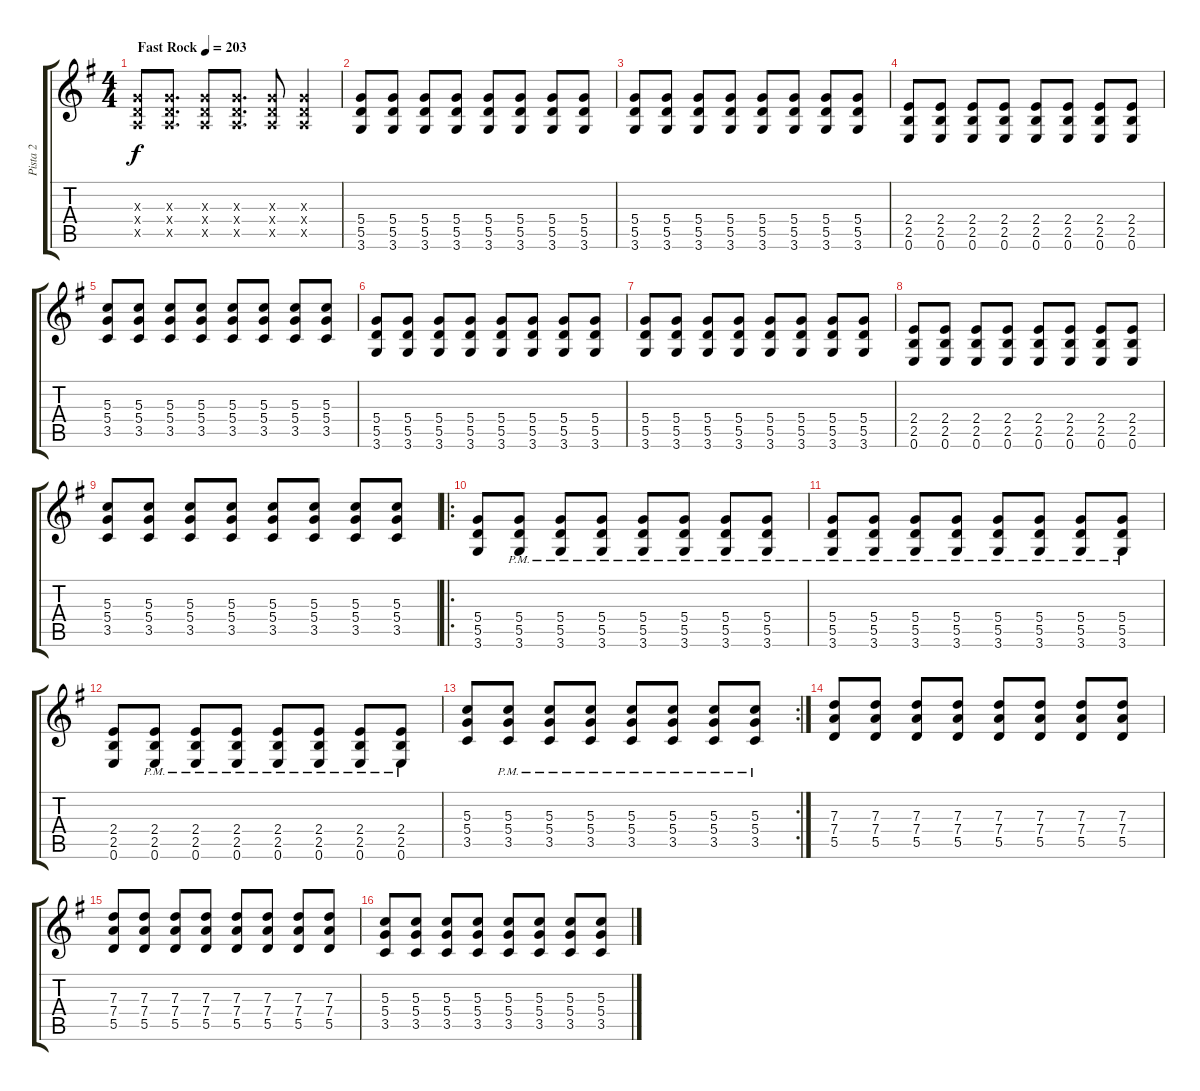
\track ("Pista 2" "Pista 2") {instrument electricguitarclean}
\staff {score tabs}
\tuning (E4 B3 G3 D3 A2 E2) {hide}
\ts (4 4)
\tempo (203 "Fast Rock")
\clef g2
\ks g
(0.3{x} 0.4{x} 0.5{x}).8{dy f instrument electricguitarclean} (0.3{x} 0.4{x} 0.5{x}).8{d} (0.3{x} 0.4{x} 0.5{x}).8 (0.3{x} 0.4{x} 0.5{x}).8{d} (0.3{x} 0.4{x} 0.5{x}).8 (0.3{x} 0.4{x} 0.5{x}).4 |
(5.4 5.5 3.6).8 (5.4 5.5 3.6).8 (5.4 5.5 3.6).8 (5.4 5.5 3.6).8 (5.4 5.5 3.6).8 (5.4 5.5 3.6).8 (5.4 5.5 3.6).8 (5.4 5.5 3.6).8 |
(5.4 5.5 3.6).8 (5.4 5.5 3.6).8 (5.4 5.5 3.6).8 (5.4 5.5 3.6).8 (5.4 5.5 3.6).8 (5.4 5.5 3.6).8 (5.4 5.5 3.6).8 (5.4 5.5 3.6).8 |
(2.4 2.5 0.6).8 (2.4 2.5 0.6).8 (2.4 2.5 0.6).8 (2.4 2.5 0.6).8 (2.4 2.5 0.6).8 (2.4 2.5 0.6).8 (2.4 2.5 0.6).8 (2.4 2.5 0.6).8 |
(5.3 5.4 3.5).8 (5.3 5.4 3.5).8 (5.3 5.4 3.5).8 (5.3 5.4 3.5).8 (5.3 5.4 3.5).8 (5.3 5.4 3.5).8 (5.3 5.4 3.5).8 (5.3 5.4 3.5).8 |
(5.4 5.5 3.6).8 (5.4 5.5 3.6).8 (5.4 5.5 3.6).8 (5.4 5.5 3.6).8 (5.4 5.5 3.6).8 (5.4 5.5 3.6).8 (5.4 5.5 3.6).8 (5.4 5.5 3.6).8 |
(5.4 5.5 3.6).8 (5.4 5.5 3.6).8 (5.4 5.5 3.6).8 (5.4 5.5 3.6).8 (5.4 5.5 3.6).8 (5.4 5.5 3.6).8 (5.4 5.5 3.6).8 (5.4 5.5 3.6).8 |
(2.4 2.5 0.6).8 (2.4 2.5 0.6).8 (2.4 2.5 0.6).8 (2.4 2.5 0.6).8 (2.4 2.5 0.6).8 (2.4 2.5 0.6).8 (2.4 2.5 0.6).8 (2.4 2.5 0.6).8 |
(5.3 5.4 3.5).8 (5.3 5.4 3.5).8 (5.3 5.4 3.5).8 (5.3 5.4 3.5).8 (5.3 5.4 3.5).8 (5.3 5.4 3.5).8 (5.3 5.4 3.5).8 (5.3 5.4 3.5).8 |
\ro
(5.4 5.5 3.6).8 (5.4{pm} 5.5{pm} 3.6{pm}).8 (5.4{pm} 5.5{pm} 3.6{pm}).8 (5.4{pm} 5.5{pm} 3.6{pm}).8 (5.4{pm} 5.5{pm} 3.6{pm}).8 (5.4{pm} 5.5{pm} 3.6{pm}).8 (5.4{pm} 5.5{pm} 3.6{pm}).8 (5.4{pm} 5.5{pm} 3.6{pm}).8 |
(5.4{pm} 5.5{pm} 3.6{pm}).8 (5.4{pm} 5.5{pm} 3.6{pm}).8 (5.4{pm} 5.5{pm} 3.6{pm}).8 (5.4{pm} 5.5{pm} 3.6{pm}).8 (5.4{pm} 5.5{pm} 3.6{pm}).8 (5.4{pm} 5.5{pm} 3.6{pm}).8 (5.4{pm} 5.5{pm} 3.6{pm}).8 (5.4{pm} 5.5{pm} 3.6{pm}).8 |
(2.4 2.5 0.6).8 (2.4{pm} 2.5{pm} 0.6{pm}).8 (2.4{pm} 2.5{pm} 0.6{pm}).8 (2.4{pm} 2.5{pm} 0.6{pm}).8 (2.4{pm} 2.5{pm} 0.6{pm}).8 (2.4{pm} 2.5{pm} 0.6{pm}).8 (2.4{pm} 2.5{pm} 0.6{pm}).8 (2.4{pm} 2.5{pm} 0.6{pm}).8 |
\rc 2
(5.3 5.4 3.5).8 (5.3{pm} 5.4{pm} 3.5{pm}).8 (5.3{pm} 5.4{pm} 3.5{pm}).8 (5.3{pm} 5.4{pm} 3.5{pm}).8 (5.3{pm} 5.4{pm} 3.5{pm}).8 (5.3{pm} 5.4{pm} 3.5{pm}).8 (5.3{pm} 5.4{pm} 3.5{pm}).8 (5.3{pm} 5.4{pm} 3.5{pm}).8 |
(7.3 7.4 5.5).8 (7.3 7.4 5.5).8 (7.3 7.4 5.5).8 (7.3 7.4 5.5).8 (7.3 7.4 5.5).8 (7.3 7.4 5.5).8 (7.3 7.4 5.5).8 (7.3 7.4 5.5).8 |
(7.3 7.4 5.5).8 (7.3 7.4 5.5).8 (7.3 7.4 5.5).8 (7.3 7.4 5.5).8 (7.3 7.4 5.5).8 (7.3 7.4 5.5).8 (7.3 7.4 5.5).8 (7.3 7.4 5.5).8 |
(5.3 5.4 3.5).8 (5.3 5.4 3.5).8 (5.3 5.4 3.5).8 (5.3 5.4 3.5).8 (5.3 5.4 3.5).8 (5.3 5.4 3.5).8 (5.3 5.4 3.5).8 (5.3 5.4 3.5).8
